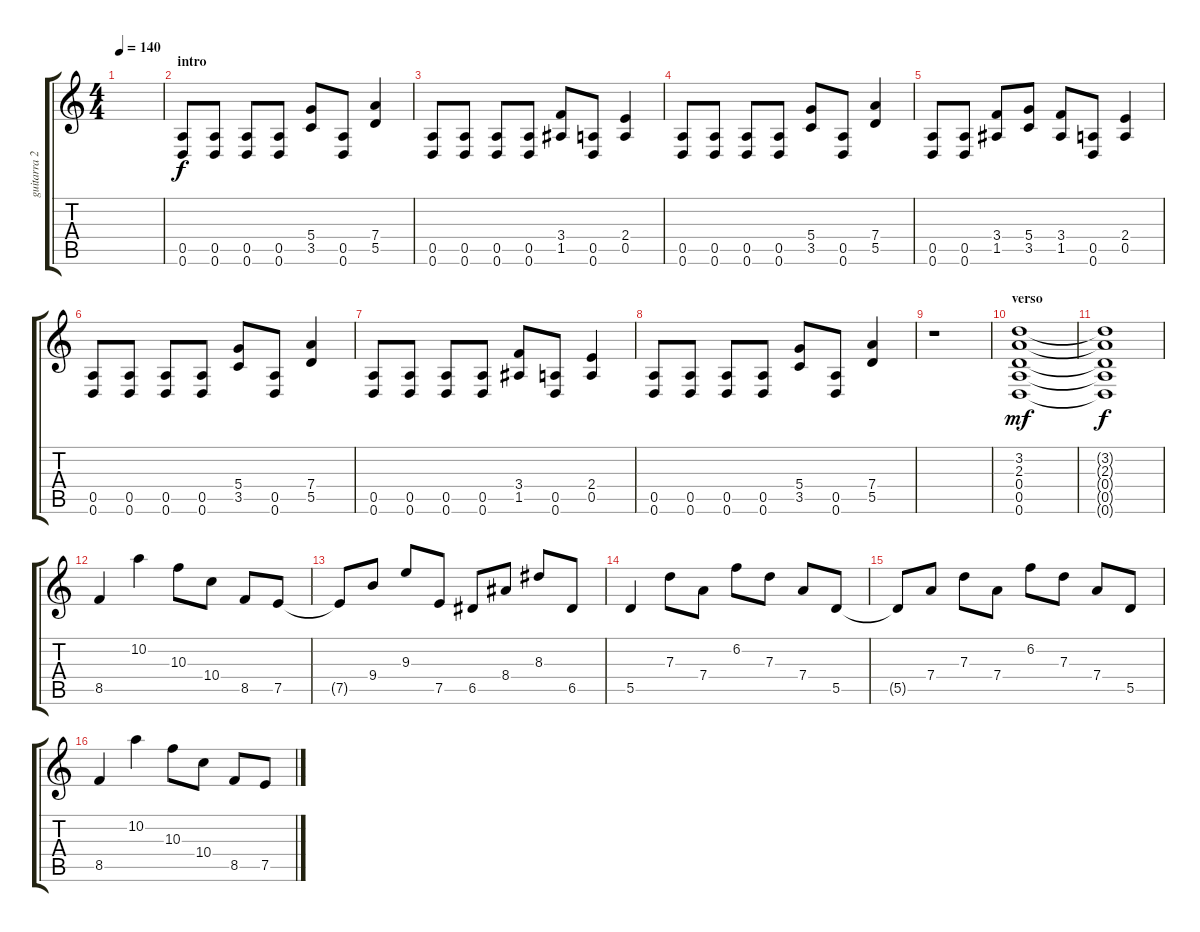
\track ("guitarra 2" "guitarra 2") {instrument electricguitarclean}
\staff {score tabs}
\tuning (E4 B3 G3 D3 A2 D2) {hide}
\ts (4 4)
\tempo 140
\clef g2
\ks c
|
\section ("" "intro")
(0.5 0.6).8{volume 8 instrument distortionguitar} (0.5 0.6).8{volume 8 instrument distortionguitar} (0.5 0.6).8{volume 8 instrument distortionguitar} (0.5 0.6).8{volume 8 instrument distortionguitar} (5.4 3.5).8{volume 8 instrument distortionguitar} (0.5 0.6).8{volume 8 instrument distortionguitar} (7.4 5.5).4{volume 8 instrument distortionguitar} |
(0.5 0.6).8{volume 8 instrument distortionguitar} (0.5 0.6).8{volume 8 instrument distortionguitar} (0.5 0.6).8{volume 8 instrument distortionguitar} (0.5 0.6).8{volume 8 instrument distortionguitar} (3.4 1.5).8{volume 8 instrument distortionguitar} (0.5 0.6).8{volume 8 instrument distortionguitar} (2.4 0.5).4{volume 8 instrument distortionguitar} |
(0.5 0.6).8{volume 8 instrument distortionguitar} (0.5 0.6).8{volume 8 instrument distortionguitar} (0.5 0.6).8{volume 8 instrument distortionguitar} (0.5 0.6).8{volume 8 instrument distortionguitar} (5.4 3.5).8{volume 8 instrument distortionguitar} (0.5 0.6).8{volume 8 instrument distortionguitar} (7.4 5.5).4{volume 8 instrument distortionguitar} |
(0.5 0.6).8{volume 8 instrument distortionguitar} (0.5 0.6).8{volume 8 instrument distortionguitar} (3.4 1.5).8{volume 8 instrument distortionguitar} (5.4 3.5).8{volume 8 instrument distortionguitar} (3.4 1.5).8{volume 8 instrument distortionguitar} (0.5 0.6).8{volume 8 instrument distortionguitar} (2.4 0.5).4{volume 8 instrument distortionguitar} |
(0.5 0.6).8{volume 8 instrument distortionguitar} (0.5 0.6).8{volume 8 instrument distortionguitar} (0.5 0.6).8{volume 8 instrument distortionguitar} (0.5 0.6).8{volume 8 instrument distortionguitar} (5.4 3.5).8{volume 8 instrument distortionguitar} (0.5 0.6).8{volume 8 instrument distortionguitar} (7.4 5.5).4{volume 8 instrument distortionguitar} |
(0.5 0.6).8{volume 8 instrument distortionguitar} (0.5 0.6).8{volume 8 instrument distortionguitar} (0.5 0.6).8{volume 8 instrument distortionguitar} (0.5 0.6).8{volume 8 instrument distortionguitar} (3.4 1.5).8{volume 8 instrument distortionguitar} (0.5 0.6).8{volume 8 instrument distortionguitar} (2.4 0.5).4{volume 8 instrument distortionguitar} |
(0.5 0.6).8{volume 8 instrument distortionguitar} (0.5 0.6).8{volume 8 instrument distortionguitar} (0.5 0.6).8{volume 8 instrument distortionguitar} (0.5 0.6).8{volume 8 instrument distortionguitar} (5.4 3.5).8{volume 8 instrument distortionguitar} (0.5 0.6).8{volume 8 instrument distortionguitar} (7.4 5.5).4{volume 8 instrument distortionguitar} |
r.1 |
\section ("" "verso")
(3.2 2.3 0.4 0.5 0.6).1{dy mf volume 8 instrument distortionguitar} |
(3.2{t} 2.3{t} 0.4{t} 0.5{t} 0.6{t}).1{dy f} |
8.5.4{volume 11 instrument electricguitarclean} 10.2.4 10.3.8 10.4.8 8.5.8 7.5.8 |
7.5{t}.8 9.4.8 9.3.8 7.5.8 6.5.8 8.4.8 8.3.8 6.5.8 |
5.5.4 7.3.8 7.4.8 6.2.8 7.3.8 7.4.8 5.5.8 |
5.5{t}.8 7.4.8 7.3.8 7.4.8 6.2.8 7.3.8 7.4.8 5.5.8 |
8.5.4 10.2.4 10.3.8 10.4.8 8.5.8 7.5.8
